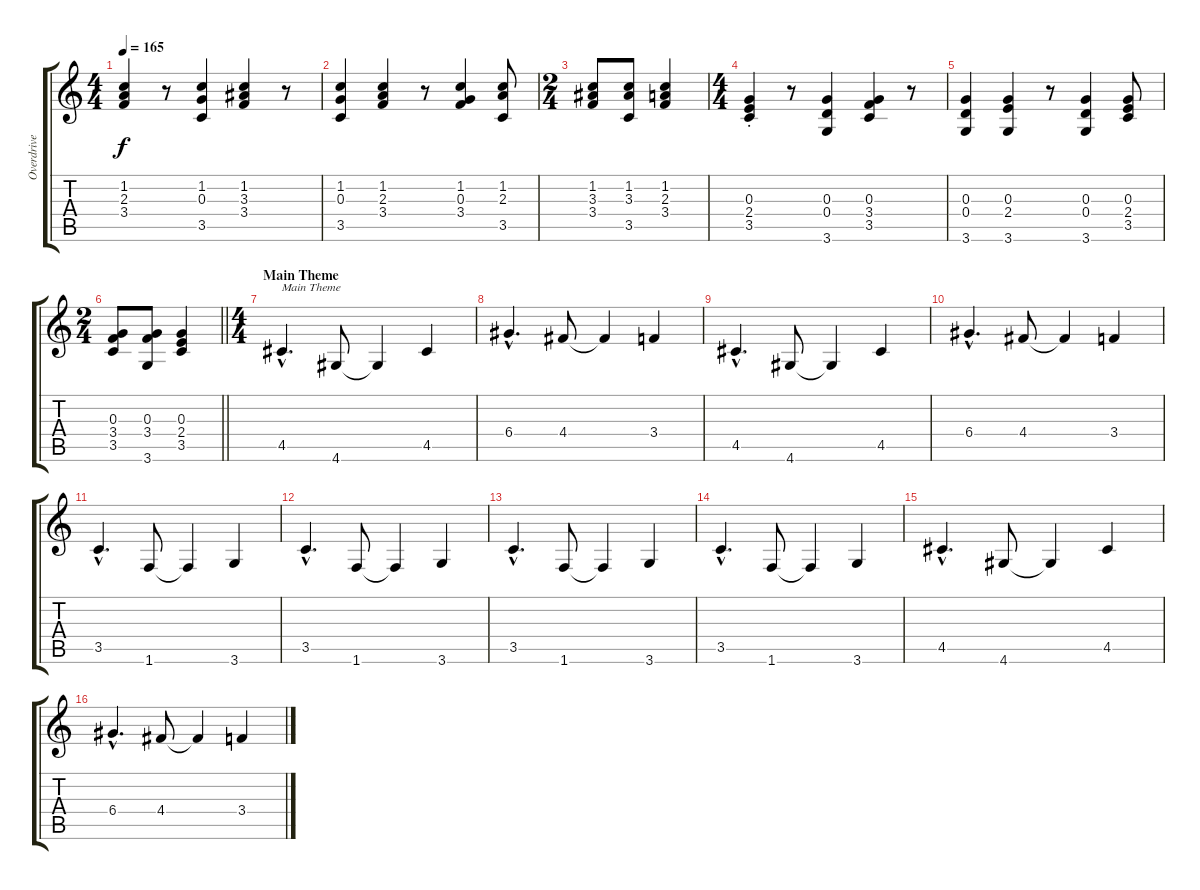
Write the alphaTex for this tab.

\track ("Overdrive Gtr." "Overdrive ") {instrument overdrivenguitar}
\staff {score tabs}
\tuning (E4 B3 G3 D3 A2 E2) {hide}
\ts (4 4)
\tempo 165
\clef g2
\ks c
(1.2 2.3 3.4).4{dy f} r.8 (1.2 0.3 3.5).4 (1.2 3.3 3.4).4 r.8 |
(1.2 0.3 3.5).4 (1.2 2.3 3.4).4 r.8 (1.2 0.3 3.4).4 (1.2 2.3 3.5).8 |
\ts (2 4)
(1.2 3.3 3.4).8 (1.2 3.3 3.5).8 (1.2 2.3 3.4).4 |
\ts (4 4)
(0.3{st} 2.4 3.5).4 r.8 (0.3 0.4 3.6).4 (0.3 3.4 3.5).4 r.8 |
(0.3 0.4 3.6).4 (0.3 2.4 3.6).4 r.8 (0.3 0.4 3.6).4 (0.3 2.4 3.5).8 |
\ts (2 4)
\barLineRight lightlight
(0.3 3.4 3.5).8 (0.3 3.4 3.6).8 (0.3 2.4 3.5).4 |
\ts (4 4)
\section ("" "Main Theme")
4.5{hac}.4{d txt "Main Theme"} 4.6.8 4.6{t}.4 4.5.4 |
6.4{hac}.4{d} 4.4.8 4.4{t}.4 3.4.4 |
4.5{hac}.4{d} 4.6.8 4.6{t}.4 4.5.4 |
6.4{hac}.4{d} 4.4.8 4.4{t}.4 3.4.4 |
3.5{hac}.4{d} 1.6.8 1.6{t}.4 3.6.4 |
3.5{hac}.4{d} 1.6.8 1.6{t}.4 3.6.4 |
3.5{hac}.4{d} 1.6.8 1.6{t}.4 3.6.4 |
3.5{hac}.4{d} 1.6.8 1.6{t}.4 3.6.4 |
4.5{hac}.4{d} 4.6.8 4.6{t}.4 4.5.4 |
6.4{hac}.4{d} 4.4.8 4.4{t}.4 3.4.4
